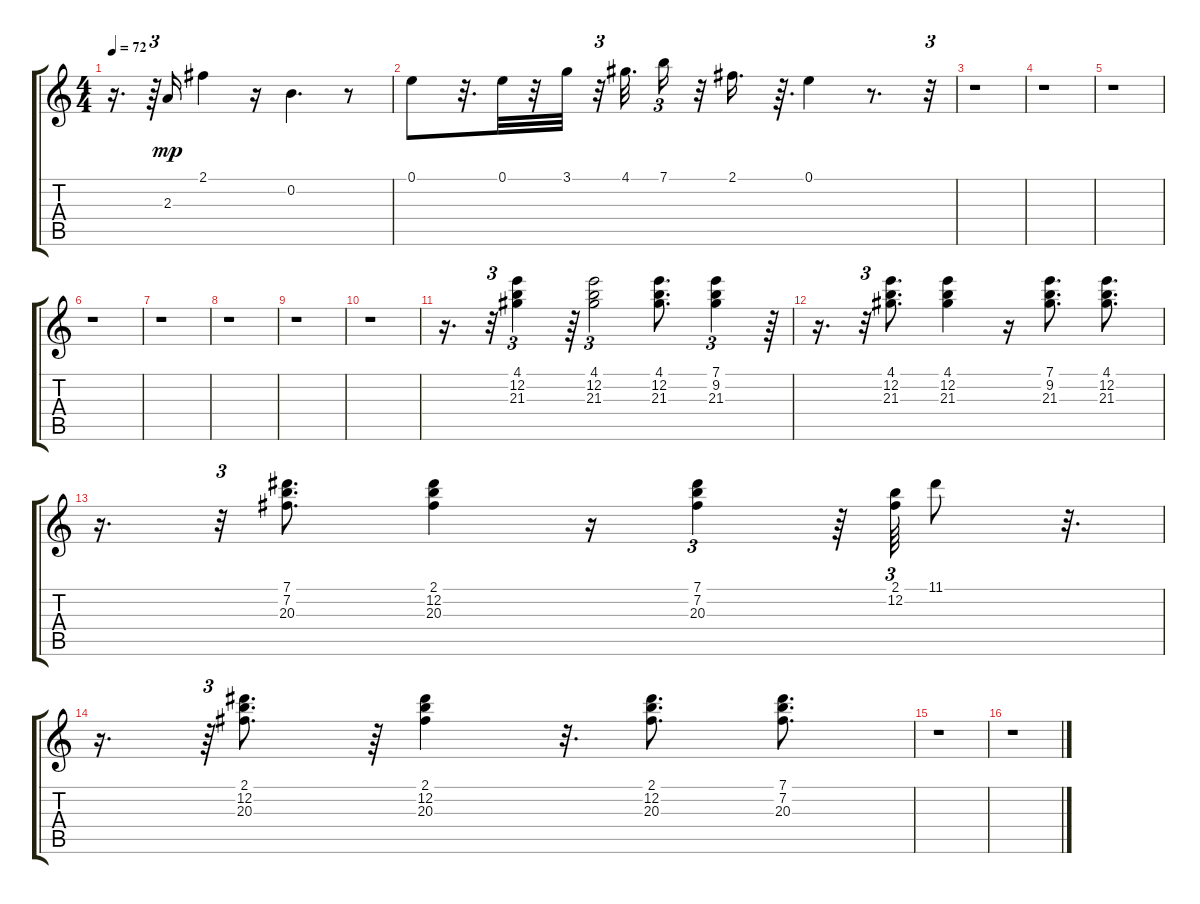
\track "" {instrument electricguitarclean}
\staff {score tabs}
\tuning (E4 B3 G3 D3 A2 E2) {hide}
\ts (4 4)
\tempo 72
\clef g2
\ks c
r.16{d dy mp} r.64{tu (3 2)} 2.3.16 2.1.4 r.16 0.2.4{d} r.8 |
0.1.8 r.32{d} 0.1.32 r.32 3.1.32 r.32{tu (3 2)} 4.1.32{d} 7.1.16{tu (3 2)} r.32 2.1.16{d} r.64{d} 0.1.4 r.8{d} r.32{tu (3 2)} |
r.1 |
r.1 |
r.1 |
r.1 |
r.1 |
r.1 |
r.1 |
r.1 |
r.16{d} r.32{tu (3 2)} (4.1 12.2 21.3).4{tu (3 2)} r.64 (4.1 12.2 21.3).2{tu (3 2)} (4.1 12.2 21.3).8{d} (7.1 9.2 21.3).4{tu (3 2)} r.64 |
r.16{d} r.32{tu (3 2)} (4.1 12.2 21.3).8{d} (4.1 12.2 21.3).4 r.16 (7.1 9.2 21.3).8{d} (4.1 12.2 21.3).8{d} |
r.16{d} r.32{tu (3 2)} (7.1 7.2 20.3).8{d} (2.1 12.2 20.3).4 r.16 (7.1 7.2 20.3).4{tu (3 2)} r.64 (2.1 12.2).64{tu (3 2)} 11.1.8 r.32{d} |
r.16{d} r.64{tu (3 2)} (2.1 12.2 20.3).8{d} r.64 (2.1 12.2 20.3).4 r.32{d} (2.1 12.2 20.3).8{d} (7.1 7.2 20.3).8{d} |
r.1 |
r.1
